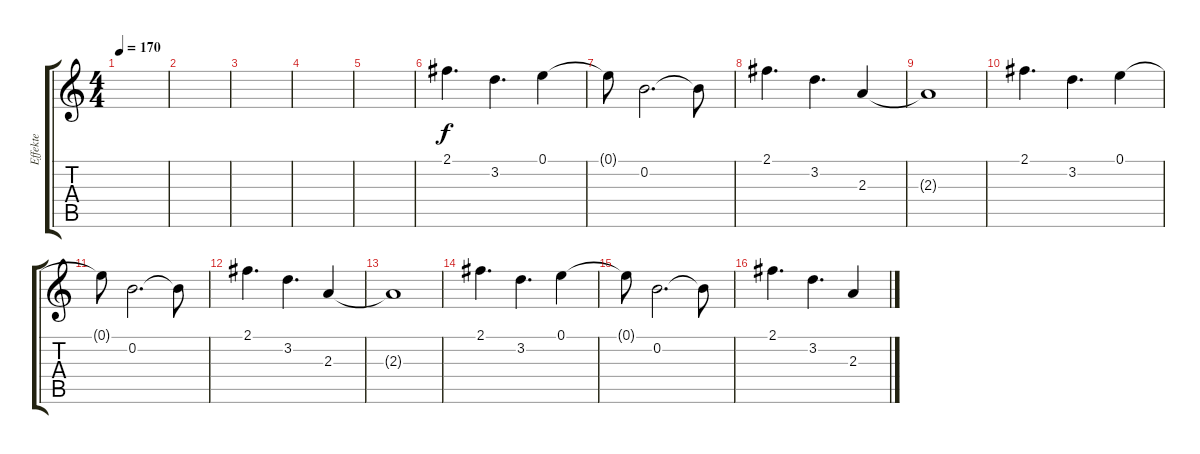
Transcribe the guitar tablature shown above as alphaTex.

\track ("Effekte" "Effekte") {instrument distortionguitar}
\staff {score tabs}
\tuning (E4 B3 G3 D3 A2 E2) {hide}
\ts (4 4)
\tempo 170
\clef g2
\ks c
|
|
|
|
|
2.1.4{d volume 14} 3.2.4{d} 0.1.4 |
0.1{t}.8 0.2.2{d} 0.2{t}.8 |
2.1.4{d} 3.2.4{d} 2.3.4 |
2.3{t}.1 |
2.1.4{d} 3.2.4{d} 0.1.4 |
0.1{t}.8 0.2.2{d} 0.2{t}.8 |
2.1.4{d} 3.2.4{d} 2.3.4 |
2.3{t}.1 |
2.1.4{d} 3.2.4{d} 0.1.4 |
0.1{t}.8 0.2.2{d} 0.2{t}.8 |
2.1.4{d} 3.2.4{d} 2.3.4
